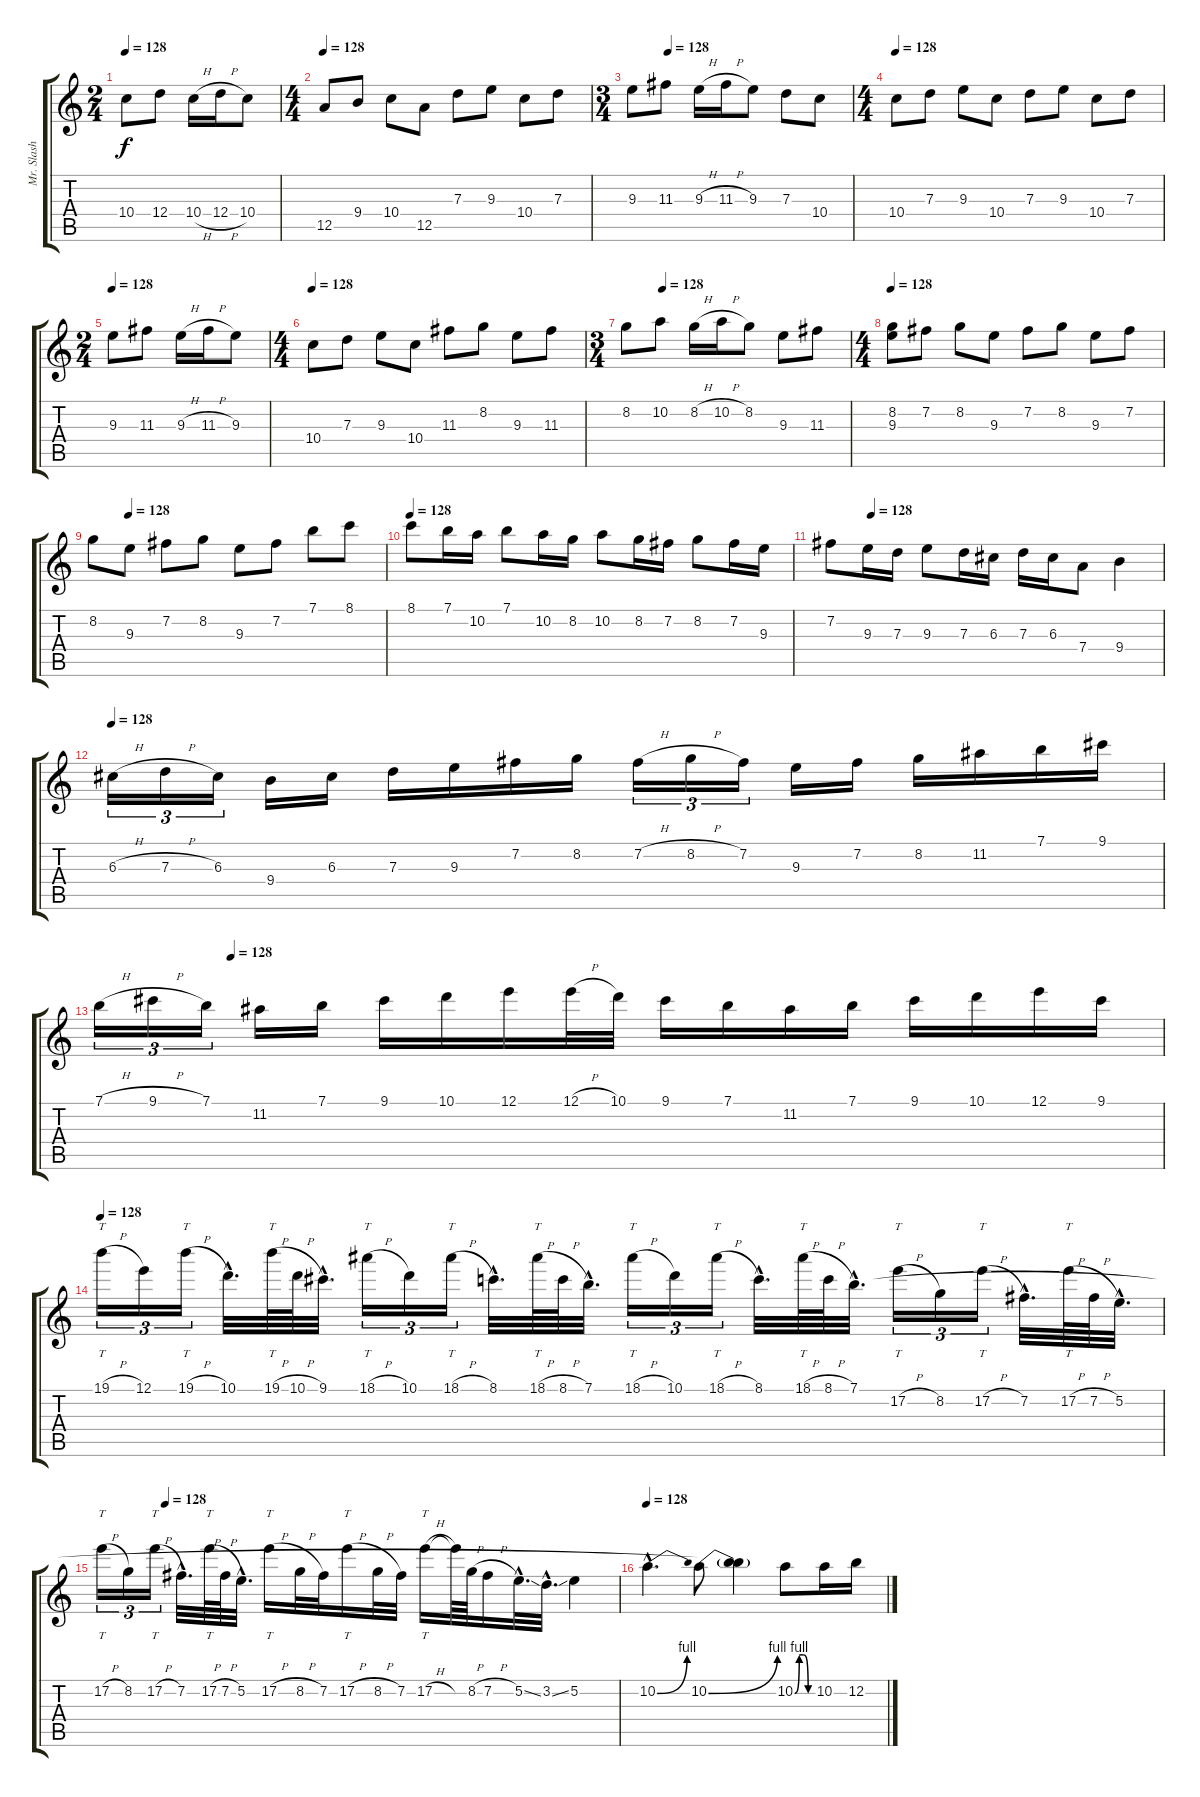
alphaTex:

\track ("Mr. Slash" "Mr. Slash") {instrument distortionguitar}
\staff {score tabs}
\tuning (E4 B3 G3 D3 A2 E2) {hide}
\ts (2 4)
\tempo 128
\clef g2
\ks c
10.4.8{dy f} 12.4.8 10.4{h}.16 12.4{h}.16 10.4.8 |
\ts (4 4)
\tempo 128
12.5.8 9.4.8 10.4.8 12.5.8 7.3.8 9.3.8 10.4.8 7.3.8 |
\ts (3 4)
\tempo (128 0.16666666666666666)
9.3.8 11.3.8 9.3{h}.16 11.3{h}.16 9.3.8 7.3.8 10.4.8 |
\ts (4 4)
\tempo 128
10.4.8 7.3.8 9.3.8 10.4.8 7.3.8 9.3.8 10.4.8 7.3.8 |
\ts (2 4)
\tempo 128
9.3.8 11.3.8 9.3{h}.16 11.3{h}.16 9.3.8 |
\ts (4 4)
\tempo 128
10.4.8 7.3.8 9.3.8 10.4.8 11.3.8 8.2.8 9.3.8 11.3.8 |
\ts (3 4)
\tempo (128 0.16666666666666666)
8.2.8 10.2.8 8.2{h}.16 10.2{h}.16 8.2.8 9.3.8 11.3.8 |
\ts (4 4)
\tempo 128
(8.2 9.3).8 7.2.8 8.2.8 9.3.8 7.2.8 8.2.8 9.3.8 7.2.8 |
\tempo (128 0.125)
8.2.8 9.3.8 7.2.8 8.2.8 9.3.8 7.2.8 7.1.8 8.1.8 |
\tempo 128
8.1.8 7.1.16 10.2.16 7.1.8 10.2.16 8.2.16 10.2.8 8.2.16 7.2.16 8.2.8 7.2.16 9.3.16 |
\tempo (128 0.125)
7.2.8 9.3.16 7.3.16 9.3.8 7.3.16 6.3.16 7.3.16 6.3.16 7.4.8 9.4.4 |
\tempo 128
6.3{h}.16{tu (3 2)} 7.3{h}.16{tu (3 2)} 6.3.16{tu (3 2)} 9.4.16 6.3.16 7.3.16 9.3.16 7.2.16 8.2.16 7.2{h}.16{tu (3 2)} 8.2{h}.16{tu (3 2)} 7.2.16{tu (3 2)} 9.3.16 7.2.16 8.2.16 11.2.16 7.1.16 9.1.16 |
\tempo (128 0.125)
7.1{h}.16{tu (3 2)} 9.1{h}.16{tu (3 2)} 7.1.16{tu (3 2)} 11.2.16 7.1.16 9.1.16 10.1.16 12.1.16 12.1{h}.32 10.1.32 9.1.16 7.1.16 11.2.16 7.1.16 9.1.16 10.1.16 12.1.16 9.1.16 |
\tempo 128
19.1{h}.16{tt tu (3 2)} 12.1.16{tu (3 2)} 19.1{h}.16{tt tu (3 2)} 10.1{hac}.32{d} 19.1{h}.64{tt} 10.1{h}.64 9.1{hac}.32{d} 18.1{h}.16{tt tu (3 2)} 10.1.16{tu (3 2)} 18.1{h}.16{tt tu (3 2)} 8.1{hac}.32{d} 18.1{h}.64{tt} 8.1{h}.64 7.1{hac}.32{d} 18.1{h}.16{tt tu (3 2)} 10.1.16{tu (3 2)} 18.1{h}.16{tt tu (3 2)} 8.1{hac}.32{d} 18.1{h}.64{tt} 8.1{h}.64 7.1{hac}.32{d} 17.2{h}.16{tt tu (3 2)} 8.2.16{tu (3 2)} 17.2{h}.16{tt tu (3 2)} 7.2{hac}.32{d} 17.2{h}.64{tt} 7.2{h}.64 5.2{hac}.32{d} |
\tempo (128 0.125)
17.2{h}.16{tt tu (3 2)} 8.2.16{tu (3 2)} 17.2{h}.16{tt tu (3 2)} 7.2{hac}.32{d} 17.2{h}.64{tt} 7.2{h}.64 5.2{hac}.32{d} 17.2{h}.16{tt} 8.2{h}.32 7.2.32 17.2{h}.16{tt} 8.2{h}.32 7.2.32 17.2{h}.16{tt} 17.2{t}.64 8.2{h}.64 7.2{h}.16 5.2{ss hac}.32{d} 3.2{ss hac}.32{d} 5.2.4 |
\tempo 128
10.2{be (bend 0 0 60 4) hac}.4{d} 10.2{be (bend 0 0 60 4)}.8 (7.1{t} 10.2{t}).4 10.2{be (custom 0 0 15 4 30 4 45 0 60 0)}.8 10.2.16 12.2.16
